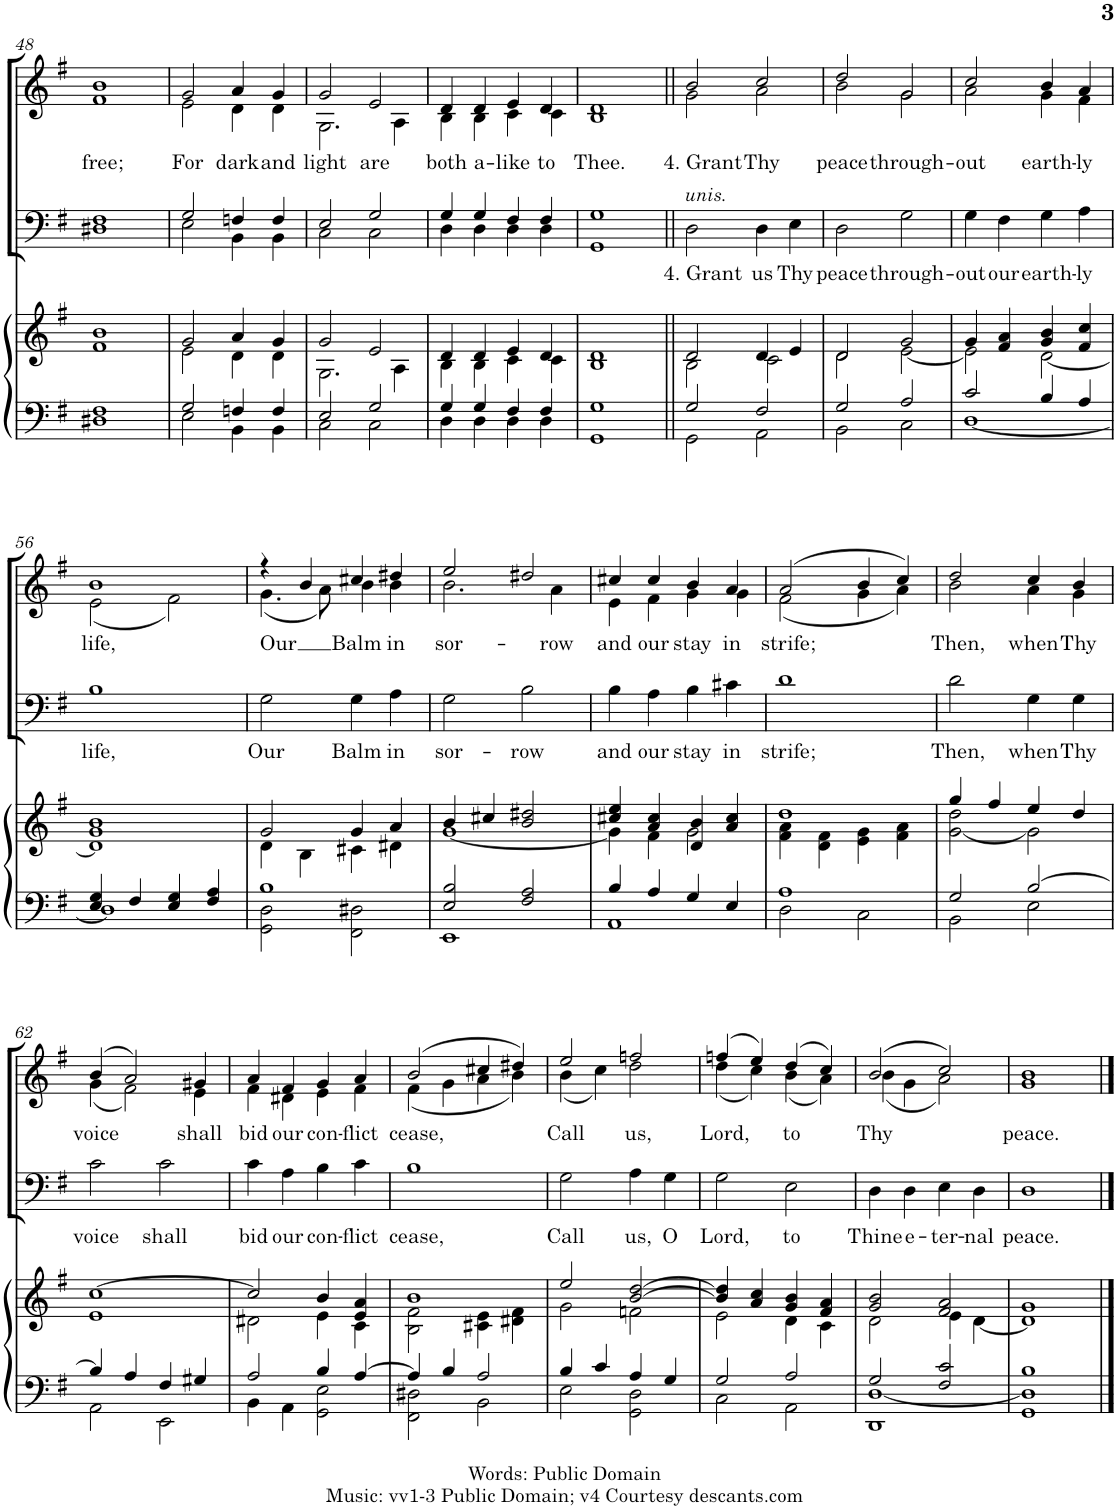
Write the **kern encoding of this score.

**kern	**kern	**kern	**text	**kern	**text
*part3	*part3	*part2	*part2	*part1	*part1
*staff4	*staff3	*staff2	*staff2	*staff1	*staff1
*I"Organ	*	*I"T B	*	*I"S A	*
!!LO:PB:g=z
*clefF4	*clefG2	*clefF4	*	*clefG2	*
*k[f#]	*k[f#]	*k[f#]	*	*k[f#]	*
*M4/4	*M4/4	*M4/4	*	*M4/4	*
=48	=48	=48	=48	=48	=48
*^	*^	*^	*	*	*
!	!	!	!	!	!	!	!	!LO:LY:b
*	*	*	*	*	*	*	*^	*
1F#	1D#X	1b	1f#	1F#	1D#X	.	1b	1f#	free;
=49	=49	=49	=49	=49	=49	=49	=49	=49	=49
!	!	!	!	!	!	!	!	!	!LO:LY:b
2G/	2E\	2g/	2e\	2G/	2E\	.	2g/	2e\	For
!	!	!	!	!	!	!	!	!	!LO:LY:b
4Fn/	4BB\	4a/	4d\	4Fn/	4BB\	.	4a/	4d\	dark
!	!	!	!	!	!	!	!	!	!LO:LY:b
4F/	4BB\	4g/	4d\	4F/	4BB\	.	4g/	4d\	and
=50	=50	=50	=50	=50	=50	=50	=50	=50	=50
!	!	!	!	!	!	!	!	!	!LO:LY:b
2E/	2C\	2g/	2.G\	2E/	2C\	.	2g/	2.G\	light
!	!	!	!	!	!	!	!	!	!LO:LY:b
2G/	2C\	2e/	.	2G/	2C\	.	2e/	.	are
.	.	.	4A\	.	.	.	.	4A\	.
=51	=51	=51	=51	=51	=51	=51	=51	=51	=51
!	!	!	!	!	!	!	!	!	!LO:LY:b
4G/	4D\	4d/	4B\	4G/	4D\	.	4d/	4B\	both
!	!	!	!	!	!	!	!	!	!LO:LY:b
4G/	4D\	4d/	4B\	4G/	4D\	.	4d/	4B\	a-
!	!	!	!	!	!	!	!	!	!LO:LY:b
4F#/	4D\	4e/	4c\	4F#/	4D\	.	4e/	4c\	-like
!	!	!	!	!	!	!	!	!	!LO:LY:b
4F#/	4D\	4d/	4c\	4F#/	4D\	.	4d/	4c\	to
=52	=52	=52	=52	=52	=52	=52	=52	=52	=52
!	!	!	!	!	!	!	!	!	!LO:LY:b
1G	1GG	1d	1B	1G	1GG	.	1d	1B	Thee.
=53||	=53||	=53||	=53||	=53||	=53||	=53||	=53||	=53||	=53||
!	!	!	!	!LO:TX:a:i:t=unis.	!	!	!	!	!
!	!	!	!	!	!	!LO:LY:b	!	!	!LO:LY:b
*	*	*	*	*v	*v	*	*	*	*
2G/	2GG\	2d/	2B\	2D\	4. Grant	2b/	2g\	4. Grant
!	!	!	!	!	!LO:LY:b	!	!	!LO:LY:b
2F#/	2AA\	4d/	2c\	4D\	us	2cc/	2a\	Thy
!	!	!	!	!	!LO:LY:b	!	!	!
.	.	4e/	.	4E\	Thy	.	.	.
=54	=54	=54	=54	=54	=54	=54	=54	=54
!	!	!	!	!	!LO:LY:b	!	!	!LO:LY:b
2G/	2BB\	2d/	2d\	2D\	peace	2dd/	2b\	peace
!	!	!	!	!	!LO:LY:b	!	!	!LO:LY:b
2A/	2C\	2g/	[2e\	2G\	through-	2g/	2g\	through-
=55	=55	=55	=55	=55	=55	=55	=55	=55
!	!	!	!	!	!LO:LY:b	!	!	!LO:LY:b
2c/	[1D	4g/	2e\]	4G\	-out	2cc/	2a\	-out
!	!	!	!	!	!LO:LY:b	!	!	!
.	.	4f#/ 4a/	.	4F#\	our	.	.	.
!	!	!	!	!	!LO:LY:b	!	!	!LO:LY:b
4B/	.	4g/ 4b/	[2d\	4G\	earth-	4b/	4g\	earth-
!	!	!	!	!	!LO:LY:b	!	!	!LO:LY:b
4A/	.	4f#/ 4cc/	.	4A\	-ly	4a/	4f#\	-ly
!!LO:LB:g=z	!!
=56	=56	=56	=56	=56	=56	=56	=56	=56
!	!	!	!	!	!LO:LY:b	!	!	!LO:LY:b
4E/ 4G/	1D]	1g 1b	1d]	1B	life,	1b	(2e\	life,
4F#/	.	.	.	.	.	.	.	.
4E/ 4G/	.	.	.	.	.	.	2f#\)	.
4F#/ 4A/	.	.	.	.	.	.	.	.
=57	=57	=57	=57	=57	=57	=57	=57	=57
!	!	!	!	!	!LO:LY:b	!	!	!LO:LY:b
1B	2GG\ 2D\	2g/	4d\	2G\	Our	4r	(4.g\	Our
.	.	.	4B\	.	.	4b/	.	.
.	.	.	.	.	.	.	8a\)	.
!	!	!	!	!	!LO:LY:b	!	!	!LO:LY:b
.	2FF#\ 2D#X\	4g/	4c#X\	4G\	Balm	4cc#X/	4b\	Balm
!	!	!	!	!	!LO:LY:b	!	!	!LO:LY:b
.	.	4a/	4d#X\	4A\	in	4dd#X/	4b\	in
=58	=58	=58	=58	=58	=58	=58	=58	=58
!	!	!	!	!	!LO:LY:b	!	!	!LO:LY:b
2E/ 2B/	1EE	4b/	[1g	2G\	sor-	2ee/	2.b\	sor-
.	.	4cc#X/	.	.	.	.	.	.
!	!	!	!	!	!LO:LY:b	!	!	!
2F#/ 2A/	.	2b/ 2dd#X/	.	2B\	-row	2dd#X/	.	.
!	!	!	!	!	!	!	!	!LO:LY:b
.	.	.	.	.	.	.	4a\	-row
=59	=59	=59	=59	=59	=59	=59	=59	=59
!	!	!	!	!	!LO:LY:b	!	!	!LO:LY:b
4B/	1AA	4cc#X/ 4ee/	4g\]	4B\	and	4cc#X/	4e\	and
!	!	!	!	!	!LO:LY:b	!	!	!LO:LY:b
4A/	.	4a/ 4cc#/	4f#\	4A\	our	4cc#/	4f#\	our
!	!	!	!	!	!LO:LY:b	!	!	!LO:LY:b
4G/	.	4d/ 4b/	2g\	4B\	stay	4b/	4g\	stay
!	!	!	!	!	!LO:LY:b	!	!	!LO:LY:b
4E/	.	4a/ 4cc#/	.	4c#X\	in	4a/	4g\	in
=60	=60	=60	=60	=60	=60	=60	=60	=60
!	!	!	!	!	!LO:LY:b	!	!	!LO:LY:b
1A	2D\	1dd	4f#\ 4a\	1d	strife;	(2a/	(2f#\	strife;
.	.	.	4d\ 4f#\	.	.	.	.	.
.	2C\	.	4e\ 4g\	.	.	4b/	4g\	.
.	.	.	4f#\ 4a\	.	.	4cc/)	4a\)	.
=61	=61	=61	=61	=61	=61	=61	=61	=61
!	!	!	!	!	!LO:LY:b	!	!	!LO:LY:b
2G/	2BB\	4gg/	[2g\ 2dd\	2d\	Then,	2dd/	2b\	Then,
.	.	4ff#/	.	.	.	.	.	.
!	!	!	!	!	!LO:LY:b	!	!	!LO:LY:b
[2B/	2E\	4ee/	2g\]	4G\	when	4cc/	4a\	when
!	!	!	!	!	!LO:LY:b	!	!	!LO:LY:b
.	.	4dd/	.	4G\	Thy	4b/	4g\	Thy
!!LO:LB:g=z	!!
=62	=62	=62	=62	=62	=62	=62	=62	=62
!	!	!	!	!	!LO:LY:b	!	!	!LO:LY:b
4B/]	2AA\	[1cc	1e	2c\	voice	(4b/	(4g\	voice
4A/	.	.	.	.	.	2a/)	2f#\)	.
!	!	!	!	!	!LO:LY:b	!	!	!
4F#/	2EE\	.	.	2c\	shall	.	.	.
!	!	!	!	!	!	!	!	!LO:LY:b
4G#X/	.	.	.	.	.	4g#X/	4e\	shall
=63	=63	=63	=63	=63	=63	=63	=63	=63
!	!	!	!	!	!LO:LY:b	!	!	!LO:LY:b
2A/	4BB\	2cc/]	2d#X\	4c\	bid	4a/	4f#\	bid
!	!	!	!	!	!LO:LY:b	!	!	!LO:LY:b
.	4AA\	.	.	4A\	our	4f#/	4d#X\	our
!	!	!	!	!	!LO:LY:b	!	!	!LO:LY:b
4B/	2GG\ 2E\	4b/	4e\	4B\	con-	4g/	4e\	con-
!	!	!	!	!	!LO:LY:b	!	!	!LO:LY:b
[4A/	.	4e/ 4a/	4c\	4c\	-flict	4a/	4f#\	-flict
=64	=64	=64	=64	=64	=64	=64	=64	=64
!	!	!	!	!	!LO:LY:b	!	!	!LO:LY:b
4A/]	2FF#\ 2D#X\	1b	2B\ 2f#\	1B	cease,	(2b/	(4f#\	cease,
4B/	.	.	.	.	.	.	4g\	.
2A/	2BB\	.	4c#X\ 4e\	.	.	4cc#X/	4a\	.
.	.	.	4d#X\ 4f#\	.	.	4dd#X/)	4b\)	.
=65	=65	=65	=65	=65	=65	=65	=65	=65
!	!	!	!	!	!LO:LY:b	!	!	!LO:LY:b
4B/	2E\	2ee/	2g\	2G\	Call	2ee/	(4b\	Call
4c/	.	.	.	.	.	.	4cc\)	.
!	!	!	!	!	!LO:LY:b	!	!	!LO:LY:b
4A/	2GG\ 2D\	[2b/ [2dd/	2fn\	4A\	us,	2ffn/	2dd\	us,
!	!	!	!	!	!LO:LY:b	!	!	!
4G/	.	.	.	4G\	O	.	.	.
=66	=66	=66	=66	=66	=66	=66	=66	=66
!	!	!	!	!	!LO:LY:b	!	!	!LO:LY:b
2G/	2C\	4b/] 4dd/]	2e\	2G\	Lord,	(4ffn/	(4dd\	Lord,
.	.	4a/ 4cc/	.	.	.	4ee/)	4cc\)	.
!	!	!	!	!	!LO:LY:b	!	!	!LO:LY:b
2A/	2AA\	4g/ 4b/	4d\	2E\	to	(4dd/	(4b\	to
.	.	4f#/ 4a/	4c\	.	.	4cc/)	4a\)	.
=67	=67	=67	=67	=67	=67	=67	=67	=67
!	!	!	!	!	!LO:LY:b	!	!	!LO:LY:b
2G/	1DD [1D	2g/ 2b/	2d\	4D\	Thine	(2b/	(4b\	Thy
!	!	!	!	!	!LO:LY:b	!	!	!
.	.	.	.	4D\	e-	.	4g\	.
!	!	!	!	!	!LO:LY:b	!	!	!
2F#/ 2c/	.	2f#/ 2a/	4e\	4E\	-ter-	2cc/)	2a\)	.
!	!	!	!	!	!LO:LY:b	!	!	!
.	.	.	[4d\	4D\	-nal	.	.	.
=68	=68	=68	=68	=68	=68	=68	=68	=68
!	!	!	!	!	!LO:LY:b	!	!	!LO:LY:b
1B	1GG 1D]	1g	1d]	1D	peace.	1b	1g	peace.
*v	*v	*	*	*	*	*v	*v	*
*	*v	*v	*	*	*	*
==	==	==	==	==	==
*-	*-	*-	*-	*-	*-
